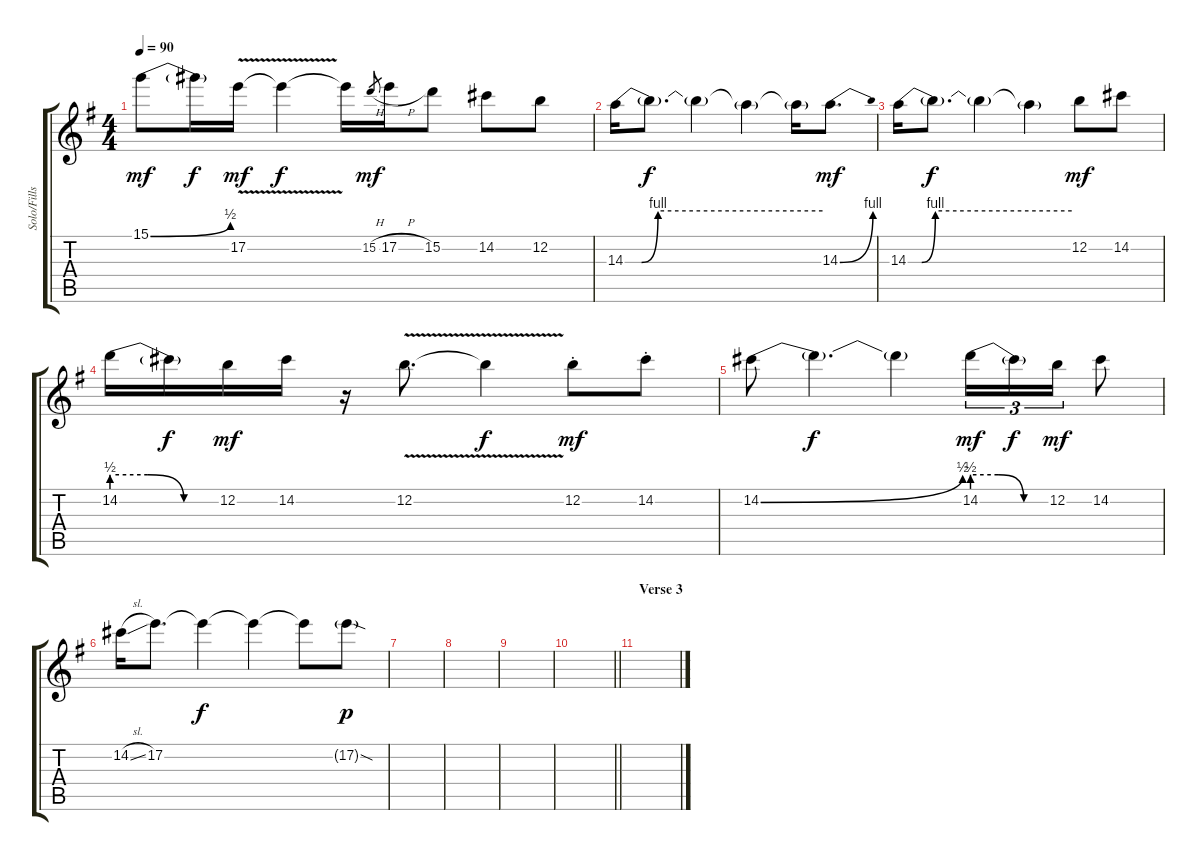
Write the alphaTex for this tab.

\track ("Solo/Fills" "Solo/Fills") {instrument overdrivenguitar}
\staff {score tabs}
\tuning (E4 B3 G3 D3 A2 E2) {hide}
\ts (4 4)
\tempo 90
\clef g2
\ks g
15.1{be (bend 0 0 60 2)}.8{dy mf} 15.1{t}.16{dy f} 17.2{v}.16{dy mf} 17.2{t}.4{dy f} 17.2{t}.16 15.2{h}.8{gr dy mf} 17.2{h}.16 15.2.8 14.2.8 12.2.8 |
14.3{be (custom 0 0 5 0 10 4 60 4)}.16 14.3{t}.8{d dy f} 14.3{t}.4 14.3{t}.4 14.3{t}.16 14.3{be (bend 0 0 60 4)}.8{d dy mf} |
14.3{be (custom 0 0 5 0 10 4 60 4)}.16 14.3{t}.8{d dy f} 14.3{t}.4 14.3{t}.4 12.2.8{dy mf} 14.2.8 |
14.2{be (custom 0 2 20 2 40 0 60 0)}.16 14.2{t}.16{dy f} 12.2.16{dy mf} 14.2.16 r.16 12.2{v}.8{d} 12.2{t}.4{dy f} 12.2{st}.8{dy mf} 14.2{st}.8 |
14.2{be (bend 0 0 60 2)}.8 14.2{t}.4{d dy f} 14.2{t}.4 14.2{be (custom 0 2 20 2 40 0 60 0)}.16{tu (3 2) dy mf} 14.2{t}.16{tu (3 2) dy f} 12.2.16{tu (3 2) dy mf} 14.2.8 |
14.2{sl}.16 17.2.8{d} 17.2{t}.4{dy f} 17.2{t}.4 17.2{t}.8 17.2{sod g}.8{dy p} |
|
|
|
\barLineRight lightlight
|
\section ("" "Verse 3")
